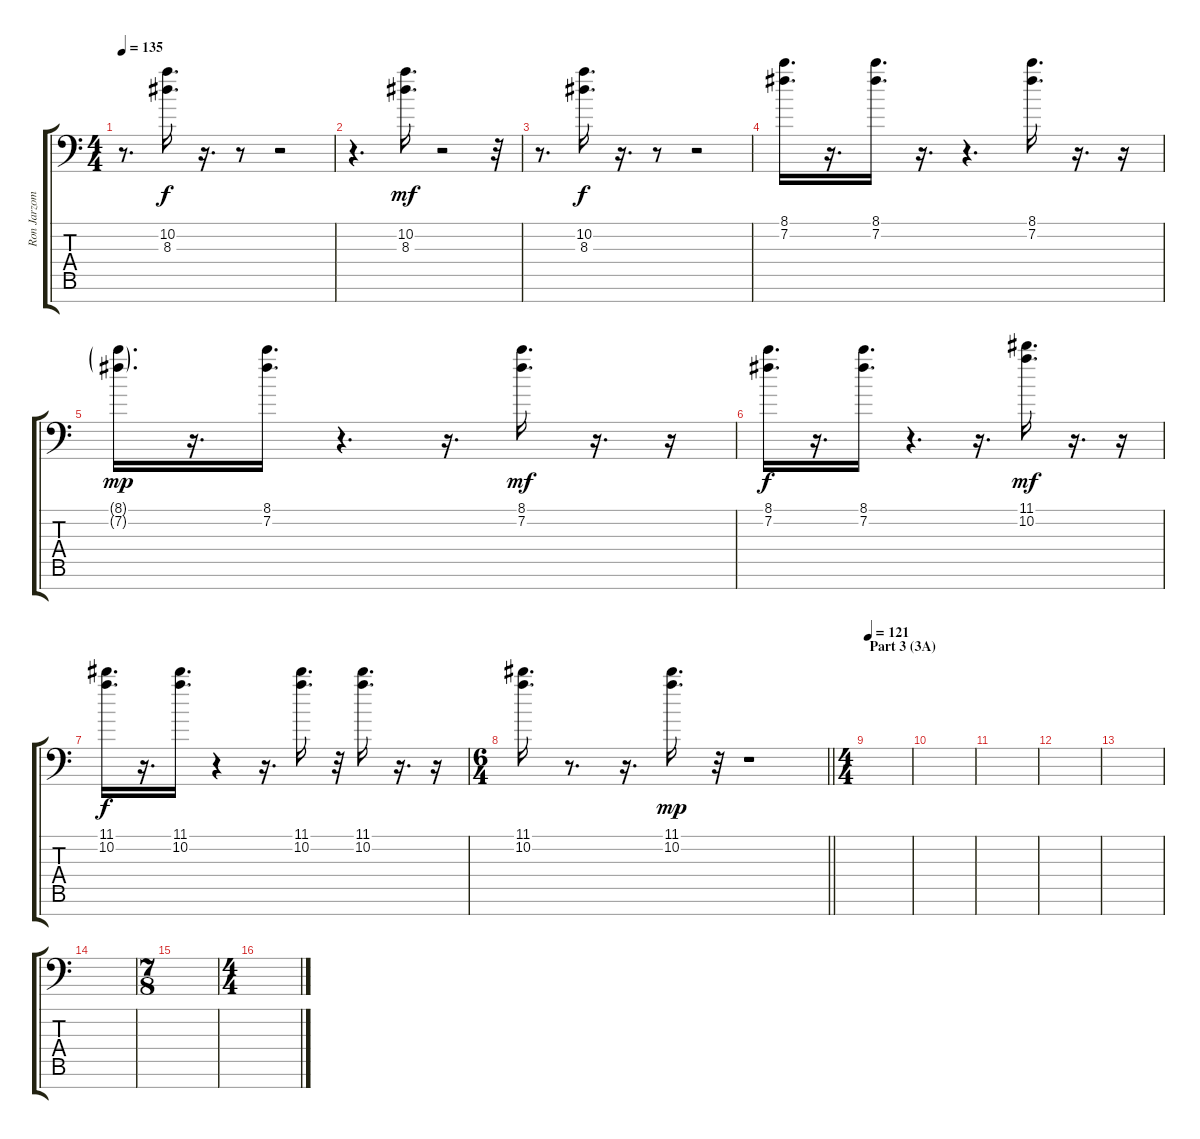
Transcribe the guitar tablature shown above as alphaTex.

\track ("Ron Jarzombek - Lead 2" "Ron Jarzom") {instrument distortionguitar}
\staff {score tabs}
\tuning (E4 B3 G3 D3 A2 E2 A1) {hide}
\ts (4 4)
\tempo 135
\clef f4
\ks c
r.8{d dy mf} (10.2 8.3).16{d dy f} r.16{d} r.8 r.2 |
r.4{d} (10.2 8.3).16{d dy mf} r.2 r.32 |
r.8{d} (10.2 8.3).16{d dy f} r.16{d} r.8 r.2 |
(8.1 7.2).16{d} r.16{d} (8.1 7.2).16{d} r.16{d} r.4{d} (8.1 7.2).16{d} r.16{d} r.16 |
(8.1{g} 7.2{g}).16{d dy mp} r.16{d} (8.1 7.2).16{d} r.4{d} r.16{d} (8.1 7.2).16{d dy mf} r.16{d} r.16 |
(8.1 7.2).16{d dy f} r.16{d} (8.1 7.2).16{d} r.4{d} r.16{d} (11.1 10.2).16{d dy mf} r.16{d} r.16 |
(11.1 10.2).16{d dy f} r.16{d} (11.1 10.2).16{d} r.4 r.16{d} (11.1 10.2).16{d} r.32 (11.1 10.2).16{d} r.16{d} r.16 |
\ts (6 4)
\barLineRight lightlight
(11.1 10.2).16{d} r.8{d} r.16{d} (11.1 10.2).16{d dy mp} r.32 r.1 |
\ts (4 4)
\section ("" "Part 3 (3A)")
\tempo 121
|
|
|
|
|
|
\ts (7 8)
|
\ts (4 4)
